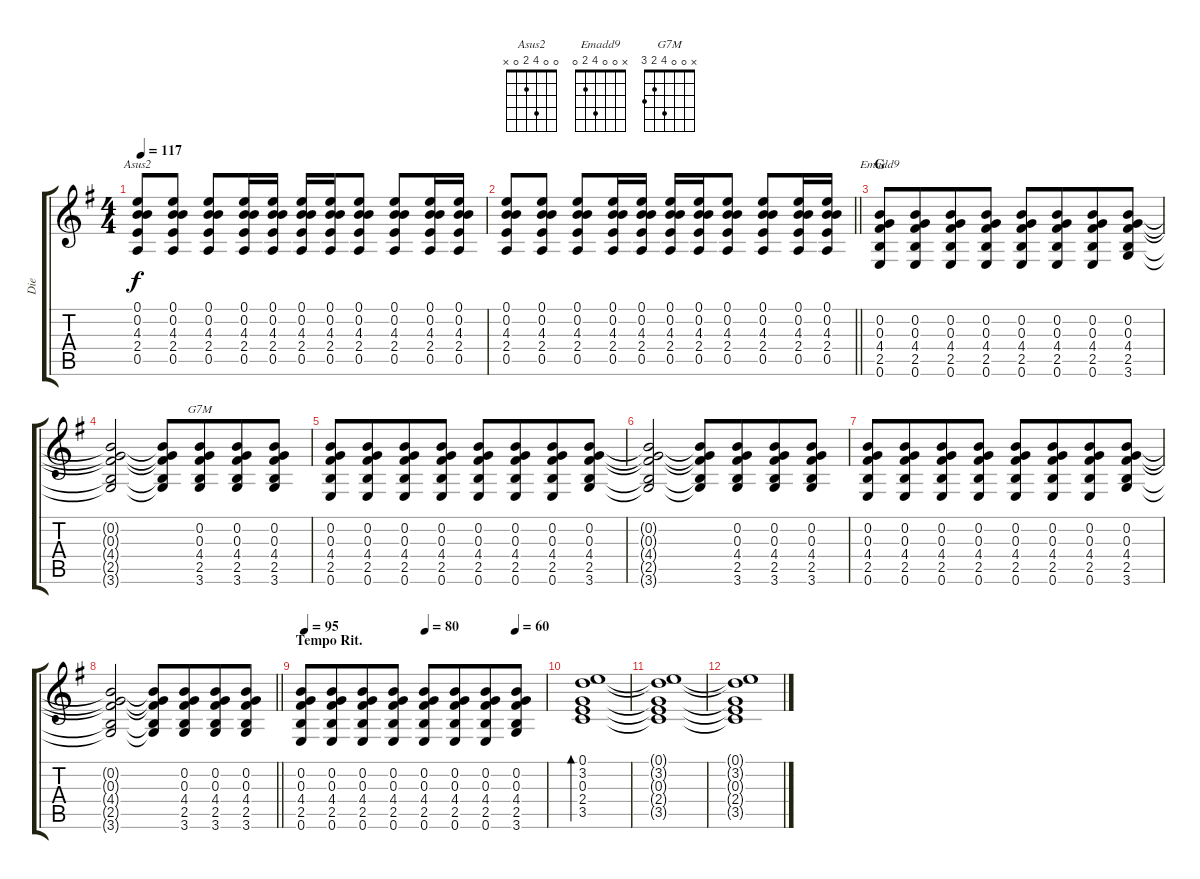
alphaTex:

\track ("Die" "Die") {instrument acousticguitarsteel}
\staff {score tabs}
\tuning (E4 B3 G3 D3 A2 E2) {hide}
\chord ("Asus2" 0 0 4 2 0 x)
\chord ("Emadd9" x 0 0 4 2 0)
\chord ("G7M" x 0 0 4 2 3)
\ts (4 4)
\tempo 117
\clef g2
\ks eminor
(0.1 0.2 4.3 2.4 0.5).8{ch "Asus2" dy f} (0.1 0.2 4.3 2.4 0.5).8 (0.1 0.2 4.3 2.4 0.5).8 (0.1 0.2 4.3 2.4 0.5).16 (0.1 0.2 4.3 2.4 0.5).16 (0.1 0.2 4.3 2.4 0.5).16 (0.1 0.2 4.3 2.4 0.5).16 (0.1 0.2 4.3 2.4 0.5).8 (0.1 0.2 4.3 2.4 0.5).8 (0.1 0.2 4.3 2.4 0.5).16 (0.1 0.2 4.3 2.4 0.5).16 |
\barLineRight lightlight
(0.1 0.2 4.3 2.4 0.5).8 (0.1 0.2 4.3 2.4 0.5).8 (0.1 0.2 4.3 2.4 0.5).8 (0.1 0.2 4.3 2.4 0.5).16 (0.1 0.2 4.3 2.4 0.5).16 (0.1 0.2 4.3 2.4 0.5).16 (0.1 0.2 4.3 2.4 0.5).16 (0.1 0.2 4.3 2.4 0.5).8 (0.1 0.2 4.3 2.4 0.5).8 (0.1 0.2 4.3 2.4 0.5).16 (0.1 0.2 4.3 2.4 0.5).16 |
\section ("" "G")
(0.2 0.3 4.4 2.5 0.6).8{ch "Emadd9"} (0.2 0.3 4.4 2.5 0.6).8{beam merge} (0.2 0.3 4.4 2.5 0.6).8 (0.2 0.3 4.4 2.5 0.6).8 (0.2 0.3 4.4 2.5 0.6).8 (0.2 0.3 4.4 2.5 0.6).8{beam merge} (0.2 0.3 4.4 2.5 0.6).8 (0.2 0.3 4.4 2.5 3.6).8 |
(0.2{t} 0.3{t} 4.4{t} 2.5{t} 3.6{t}).2 (0.2{t} 0.3{t} 4.4{t} 2.5{t} 3.6{t}).8 (0.2 0.3 4.4 2.5 3.6).8{ch "G7M" beam merge} (0.2 0.3 4.4 2.5 3.6).8 (0.2 0.3 4.4 2.5 3.6).8 |
(0.2 0.3 4.4 2.5 0.6).8 (0.2 0.3 4.4 2.5 0.6).8{beam merge} (0.2 0.3 4.4 2.5 0.6).8 (0.2 0.3 4.4 2.5 0.6).8 (0.2 0.3 4.4 2.5 0.6).8 (0.2 0.3 4.4 2.5 0.6).8{beam merge} (0.2 0.3 4.4 2.5 0.6).8 (0.2 0.3 4.4 2.5 3.6).8 |
(0.2{t} 0.3{t} 4.4{t} 2.5{t} 3.6{t}).2 (0.2{t} 0.3{t} 4.4{t} 2.5{t} 3.6{t}).8 (0.2 0.3 4.4 2.5 3.6).8{beam merge} (0.2 0.3 4.4 2.5 3.6).8 (0.2 0.3 4.4 2.5 3.6).8 |
(0.2 0.3 4.4 2.5 0.6).8 (0.2 0.3 4.4 2.5 0.6).8{beam merge} (0.2 0.3 4.4 2.5 0.6).8 (0.2 0.3 4.4 2.5 0.6).8 (0.2 0.3 4.4 2.5 0.6).8 (0.2 0.3 4.4 2.5 0.6).8{beam merge} (0.2 0.3 4.4 2.5 0.6).8 (0.2 0.3 4.4 2.5 3.6).8 |
\barLineRight lightlight
(0.2{t} 0.3{t} 4.4{t} 2.5{t} 3.6{t}).2 (0.2{t} 0.3{t} 4.4{t} 2.5{t} 3.6{t}).8 (0.2 0.3 4.4 2.5 3.6).8{beam merge} (0.2 0.3 4.4 2.5 3.6).8 (0.2 0.3 4.4 2.5 3.6).8 |
\section ("" "Tempo Rit.")
\tempo 95
\tempo (80 0.5)
\tempo (60 0.875)
(0.2 0.3 4.4 2.5 0.6).8 (0.2 0.3 4.4 2.5 0.6).8{beam merge} (0.2 0.3 4.4 2.5 0.6).8 (0.2 0.3 4.4 2.5 0.6).8 (0.2 0.3 4.4 2.5 0.6).8 (0.2 0.3 4.4 2.5 0.6).8{beam merge} (0.2 0.3 4.4 2.5 0.6).8 (0.2 0.3 4.4 2.5 3.6).8 |
(0.1 3.2 0.3 2.4 3.5).1{bd 240} |
(0.1{t} 3.2{t} 0.3{t} 2.4{t} 3.5{t}).1 |
(0.1{t} 3.2{t} 0.3{t} 2.4{t} 3.5{t}).1
